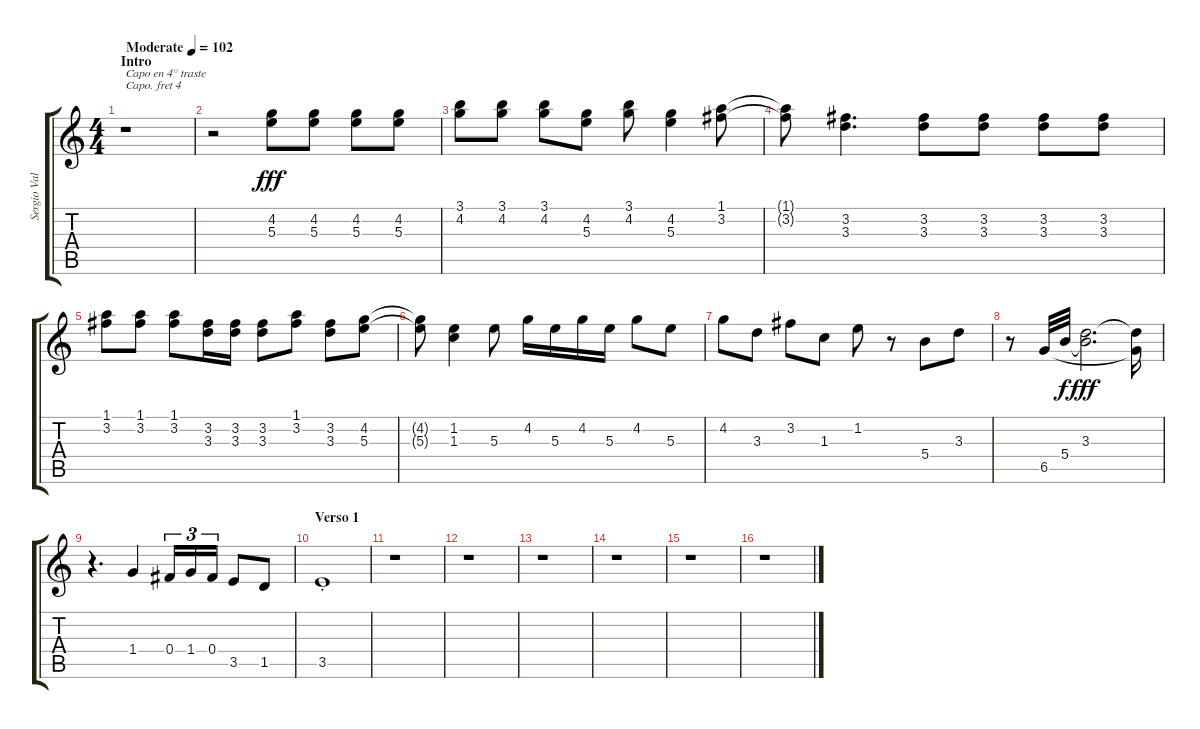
\track ("Sergio Vallín" "Sergio Val") {instrument acousticguitarsteel}
\staff {score tabs}
\capo 4
\tuning (E4 B3 G3 D3 A2 E2) {hide}
\ts (4 4)
\section ("" "Intro")
\tempo (102 "Moderate")
\clef g2
\ks c
r.1{txt "Capo en 4° traste" dy fff instrument acousticguitarsteel} |
r.2 (4.2 5.3).8 (4.2 5.3).8 (4.2 5.3).8 (4.2 5.3).8 |
(3.1 4.2).8 (3.1 4.2).8 (3.1 4.2).8 (4.2 5.3).8 (3.1 4.2).8 (4.2 5.3).4 (1.1 3.2).8 |
(1.1{t} 3.2{t}).8 (3.2 3.3).4{d} (3.2 3.3).8 (3.2 3.3).8 (3.2 3.3).8 (3.2 3.3).8 |
(1.1 3.2).8 (1.1 3.2).8 (1.1 3.2).8 (3.2 3.3).16 (3.2 3.3).16 (3.2 3.3).8 (1.1 3.2).8 (3.2 3.3).8 (4.2 5.3).8 |
(4.2{t} 5.3{t}).8 (1.2 1.3).4 5.3.8 4.2.16 5.3.16 4.2.16 5.3.16 4.2.8 5.3.8 |
4.2.8 3.3.8 3.2.8 1.3.8 1.2.8 r.8 5.4.8 3.3.8 |
r.8 6.5.32 5.4.32{dy f} (3.3 5.4{t}).2{d dy fff} (3.3{t} 6.5{t}).16 |
r.4{d} 1.4.4 0.4.16{tu (3 2)} 1.4.16{tu (3 2)} 0.4.16{tu (3 2)} 3.5.8 1.5.8 |
\section ("" "Verso 1")
3.5{st}.1 |
r.1 |
r.1 |
r.1 |
r.1 |
r.1 |
r.1
